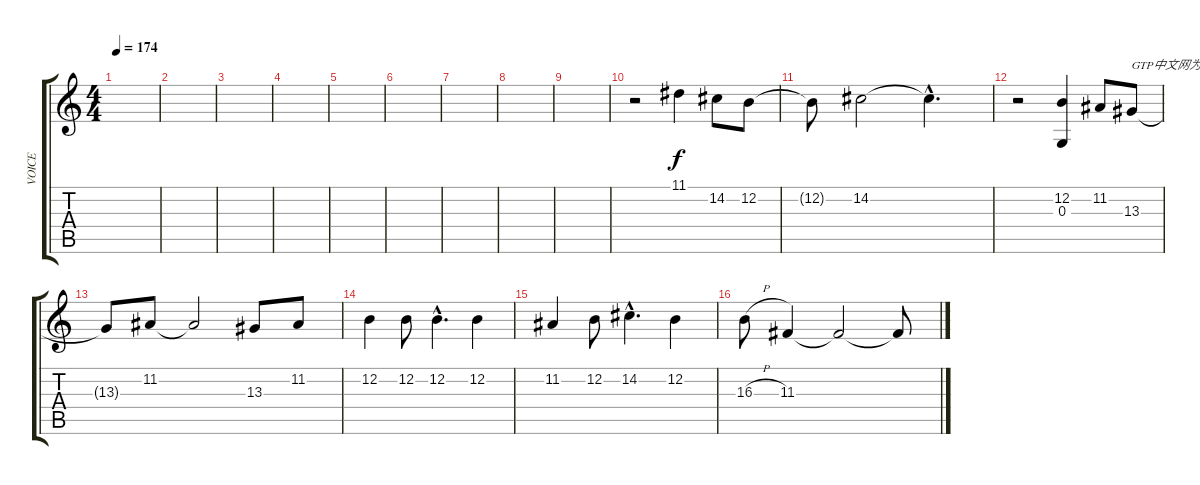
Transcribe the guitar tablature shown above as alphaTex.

\track ("VOICE" "VOICE") {instrument lead1square}
\staff {score tabs}
\tuning (E4 B3 G3 D3 A2 E2) {hide}
\ts (4 4)
\tempo 174
\clef g2
\ks c
|
|
|
|
|
|
|
|
|
r.2 11.1.4 14.2.8 12.2.8 |
12.2{t}.8 14.2.2 14.2{hac t}.4{d} |
r.2 (12.2 0.3).4 11.2.8 13.3.8{txt "GTP中文网为您提供优秀的谱子"} |
13.3{t}.8 11.2.8 11.2{t}.2 13.3.8 11.2.8 |
12.2.4 12.2.8 12.2{hac}.4{d} 12.2.4 |
11.2.4 12.2.8 14.2{hac}.4{d} 12.2.4 |
16.3{h}.8 11.3.4 11.3{t}.2 11.3{t}.8
